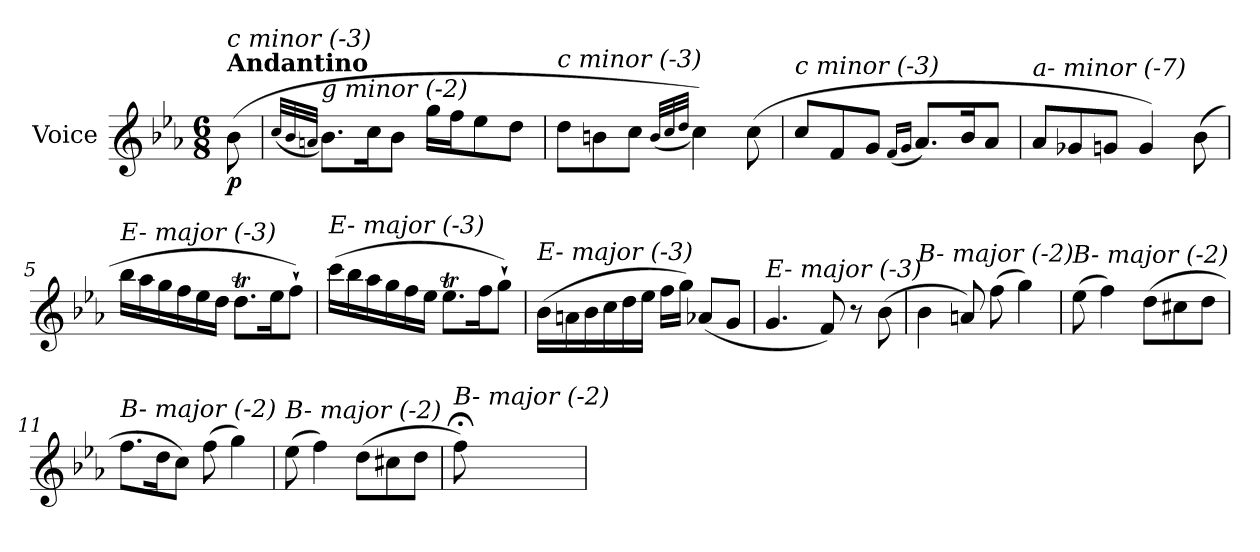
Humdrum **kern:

**kern	**dynam
*part1	*part1
*staff1	*staff1
*I"Voice	*
*clefG2	*
*k[b-e-a-]	*
*E-:	*
*M6/8	*
=	=
!LO:TX:a:B:t=Andantino	!
!LO:TX:i:t=c minor (-3)	!
!	!LO:DY:b
(>8b-\	p
=1	=1
(<32qcc/LLL	.
32qb-/	.
32qan/JJJ	.
!LO:TX:i:t=g minor (-2)	!
8.b-\L)	.
16cc\k	.
8b-\J	.
16gg\LL	.
16ff\J	.
8ee-\	.
8dd\J	.
=2	=2
!LO:TX:i:t=c minor (-3)	!
8dd\L	.
8bn\	.
8cc\J	.
(<32qb/LLL	.
32qcc/	.
32qdd/JJJ	.
4cc\))	.
(>8cc\	.
=3	=3
!LO:TX:i:t=c minor (-3)	!
8cc/L	.
8f/	.
8g/J	.
(<16qf/LL	.
16qg/JJ	.
8.a-/L)	.
16b-/k	.
8a-/J	.
!!LO:LB:g=z
=4	=4
!LO:TX:i:t=a- minor (-7)	!
8a-/L	.
8g-Xi/	.
8g/J	.
4g/)	.
(>8b-\	.
=5	=5
!LO:TX:i:t=E- major (-3)	!
16bb-\LL	.
16aa-\	.
16gg\	.
16ff\	.
16ee-\	.
16dd\JJ	.
8.ddt\L	.
16ee-\k	.
8ff`>\J)	.
=6	=6
!LO:TX:i:t=E- major (-3)	!
(>16ccc\LL	.
16bb-\	.
16aa-\	.
16gg\	.
16ff\	.
16ee-\JJ	.
8.ee-T\L	.
16ff\k	.
8gg`>\J)	.
!!LO:LB:g=z
=7	=7
!LO:TX:i:t=E- major (-3)	!
(>16b-\LL	.
16an\	.
16b-\	.
16cc\	.
16dd\	.
16ee-\JJ	.
16ff\LL	.
16gg\JJ)	.
(<8a-X/L	.
8g/J	.
=8	=8
!LO:TX:i:t=E- major (-3)	!
4.g/	.
8f/)	.
8r	.
(>8b-\	.
=9	=9
!LO:TX:i:t=B- major (-2)	!
4b-\	.
8an/)	.
(>8ff\	.
4gg\)	.
!!LO:LB:g=z
=10	=10
!LO:TX:i:t=B- major (-2)	!
(>8ee-\	.
4ff\)	.
(>8dd\L	.
8cc#Xj\	.
8dd\J	.
=11	=11
!LO:TX:i:t=B- major (-2)	!
8.ff\L	.
16dd\k	.
8cc\J)	.
(>8ff\	.
4gg\)	.
=12	=12
!LO:TX:i:t=B- major (-2)	!
(>8ee-\	.
4ff\)	.
(>8dd\L	.
8cc#Xj\	.
8dd\J	.
=13	=13
!LO:TX:i:t=B- major (-2)	!
8ff;<\)	.
=	=
*-	*-
